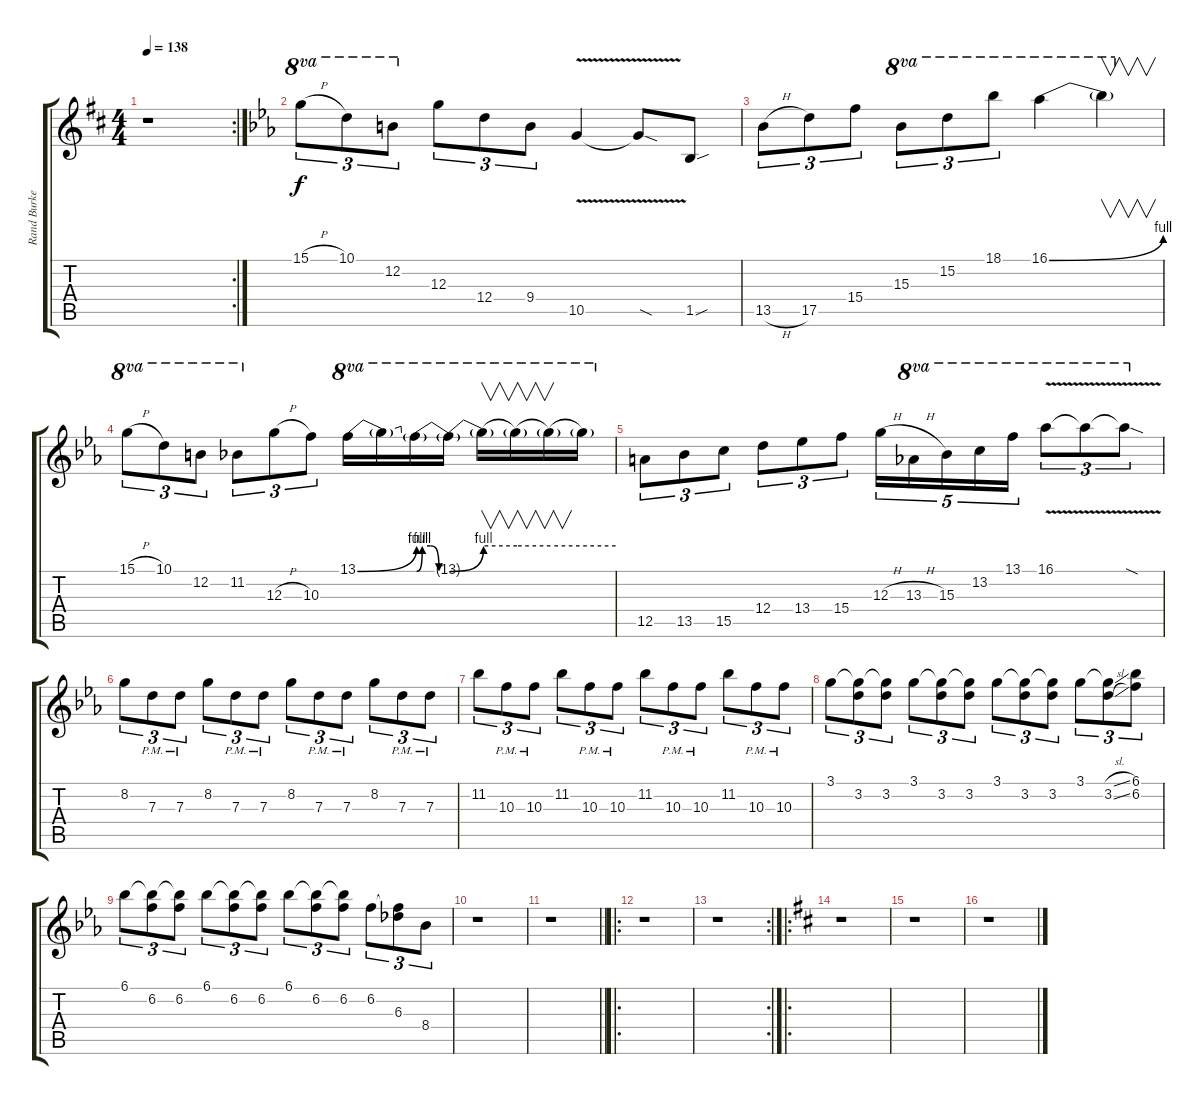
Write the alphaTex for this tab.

\track ("Rand Burkey solo" "Rand Burke") {instrument distortionguitar}
\staff {score tabs}
\tuning (E4 B3 G3 D3 A2 E2) {hide}
\rc 2
\ts (4 4)
\tempo 138
\clef g2
\ks d
r.1{dy f} |
\ks eb
15.1{h}.8{tu (3 2) ot 8va} 10.1.8{tu (3 2) ot 8va} 12.2.8{tu (3 2) ot 8va} 12.3.8{tu (3 2)} 12.4.8{tu (3 2)} 9.4.8{tu (3 2)} 10.5{v}.4 10.5{sod t}.8 1.5{sou}.8 |
13.5{h}.8{tu (3 2)} 17.5.8{tu (3 2)} 15.4.8{tu (3 2)} 15.3.8{tu (3 2) ot 8va} 15.2.8{tu (3 2) ot 8va} 18.1.8{tu (3 2) ot 8va} 16.1{be (bend 0 0 60 4)}.4{ot 8va} 16.1{t}.4{v ot 8va} |
15.1{h}.8{tu (3 2) ot 8va} 10.1.8{tu (3 2) ot 8va} 12.2.8{tu (3 2) ot 8va} 11.2.8{tu (3 2) ot 8va} 12.3{h}.8{tu (3 2)} 10.3.8{tu (3 2)} 13.1{be (bend 0 0 60 4)}.16{ot 8va} 13.1{t}.16{ot 8va} 13.1{be (custom 0 0 10 4 25 4 40 0 60 0) t}.16{ot 8va} 13.1{be (bend 0 0 60 4) t}.16{ot 8va} 13.1{be (hold 0 4 60 4) t}.16{v ot 8va} 13.1{be (hold 0 4 60 4) t}.16{v ot 8va} 13.1{be (hold 0 4 60 4) t}.16{v ot 8va} 13.1{t}.16{ot 8va} |
12.5.8{tu (3 2)} 13.5.8{tu (3 2)} 15.5.8{tu (3 2)} 12.4.8{tu (3 2)} 13.4.8{tu (3 2)} 15.4.8{tu (3 2)} 12.3{h}.16{tu (5 4)} 13.3{h}.16{tu (5 4) ot 8va} 15.3.16{tu (5 4) ot 8va} 13.2.16{tu (5 4) ot 8va} 13.1.16{tu (5 4) ot 8va} 16.1{v}.8{tu (3 2) ot 8va} 16.1{v t}.8{tu (3 2) ot 8va} 16.1{sod t}.8{tu (3 2) ot 8va} |
8.2.8{tu (3 2)} 7.3{pm}.8{tu (3 2)} 7.3{pm}.8{tu (3 2)} 8.2.8{tu (3 2)} 7.3{pm}.8{tu (3 2)} 7.3{pm}.8{tu (3 2)} 8.2.8{tu (3 2)} 7.3{pm}.8{tu (3 2)} 7.3{pm}.8{tu (3 2)} 8.2.8{tu (3 2)} 7.3{pm}.8{tu (3 2)} 7.3{pm}.8{tu (3 2)} |
11.2.8{tu (3 2)} 10.3{pm}.8{tu (3 2)} 10.3{pm}.8{tu (3 2)} 11.2.8{tu (3 2)} 10.3{pm}.8{tu (3 2)} 10.3{pm}.8{tu (3 2)} 11.2.8{tu (3 2)} 10.3{pm}.8{tu (3 2)} 10.3{pm}.8{tu (3 2)} 11.2.8{tu (3 2)} 10.3{pm}.8{tu (3 2)} 10.3{pm}.8{tu (3 2)} |
3.1.8{tu (3 2)} (3.1{t} 3.2).8{tu (3 2)} (3.1{t} 3.2).8{tu (3 2)} 3.1.8{tu (3 2)} (3.1{t} 3.2).8{tu (3 2)} (3.1{t} 3.2).8{tu (3 2)} 3.1.8{tu (3 2)} (3.1{t} 3.2).8{tu (3 2)} (3.1{t} 3.2).8{tu (3 2)} 3.1.8{tu (3 2)} (3.1{sl t} 3.2{sl}).8{tu (3 2)} (6.1 6.2).8{tu (3 2)} |
6.1.8{tu (3 2)} (6.1{t} 6.2).8{tu (3 2)} (6.1{t} 6.2).8{tu (3 2)} 6.1.8{tu (3 2)} (6.1{t} 6.2).8{tu (3 2)} (6.1{t} 6.2).8{tu (3 2)} 6.1.8{tu (3 2)} (6.1{t} 6.2).8{tu (3 2)} (6.1{t} 6.2).8{tu (3 2)} 6.2.8{tu (3 2)} (6.2{t} 6.3).8{tu (3 2)} 8.4.8{tu (3 2)} |
r.1 |
\barLineRight lightlight
r.1 |
\ro
r.1 |
\rc 2
r.1 |
\ro
\ks d
r.1 |
r.1 |
r.1
